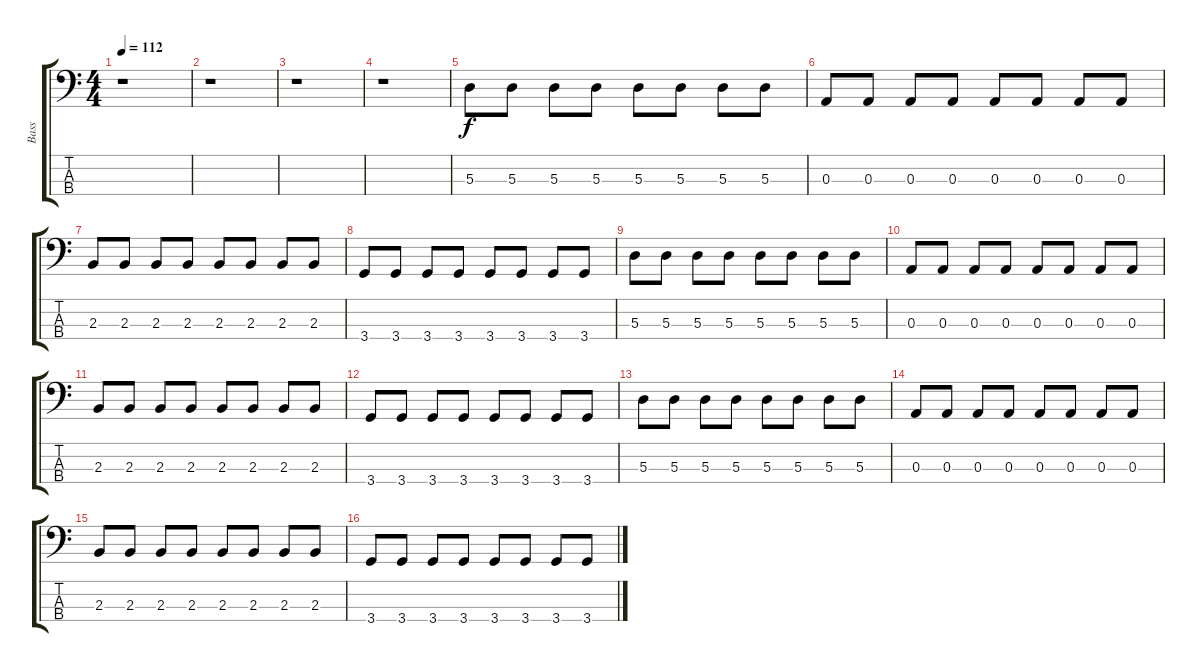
\track ("Bass" "Bass") {instrument electricbassfinger}
\staff {score tabs}
\tuning (G2 D2 A1 E1) {hide}
\ts (4 4)
\tempo 112
\clef f4
\ks c
r.1{dy f instrument electricbassfinger} |
r.1 |
r.1 |
r.1 |
5.3.8 5.3.8 5.3.8 5.3.8 5.3.8 5.3.8 5.3.8 5.3.8 |
0.3.8 0.3.8 0.3.8 0.3.8 0.3.8 0.3.8 0.3.8 0.3.8 |
2.3.8 2.3.8 2.3.8 2.3.8 2.3.8 2.3.8 2.3.8 2.3.8 |
3.4.8 3.4.8 3.4.8 3.4.8 3.4.8 3.4.8 3.4.8 3.4.8 |
5.3.8 5.3.8 5.3.8 5.3.8 5.3.8 5.3.8 5.3.8 5.3.8 |
0.3.8 0.3.8 0.3.8 0.3.8 0.3.8 0.3.8 0.3.8 0.3.8 |
2.3.8 2.3.8 2.3.8 2.3.8 2.3.8 2.3.8 2.3.8 2.3.8 |
3.4.8 3.4.8 3.4.8 3.4.8 3.4.8 3.4.8 3.4.8 3.4.8 |
5.3.8 5.3.8 5.3.8 5.3.8 5.3.8 5.3.8 5.3.8 5.3.8 |
0.3.8 0.3.8 0.3.8 0.3.8 0.3.8 0.3.8 0.3.8 0.3.8 |
2.3.8 2.3.8 2.3.8 2.3.8 2.3.8 2.3.8 2.3.8 2.3.8 |
3.4.8 3.4.8 3.4.8 3.4.8 3.4.8 3.4.8 3.4.8 3.4.8
